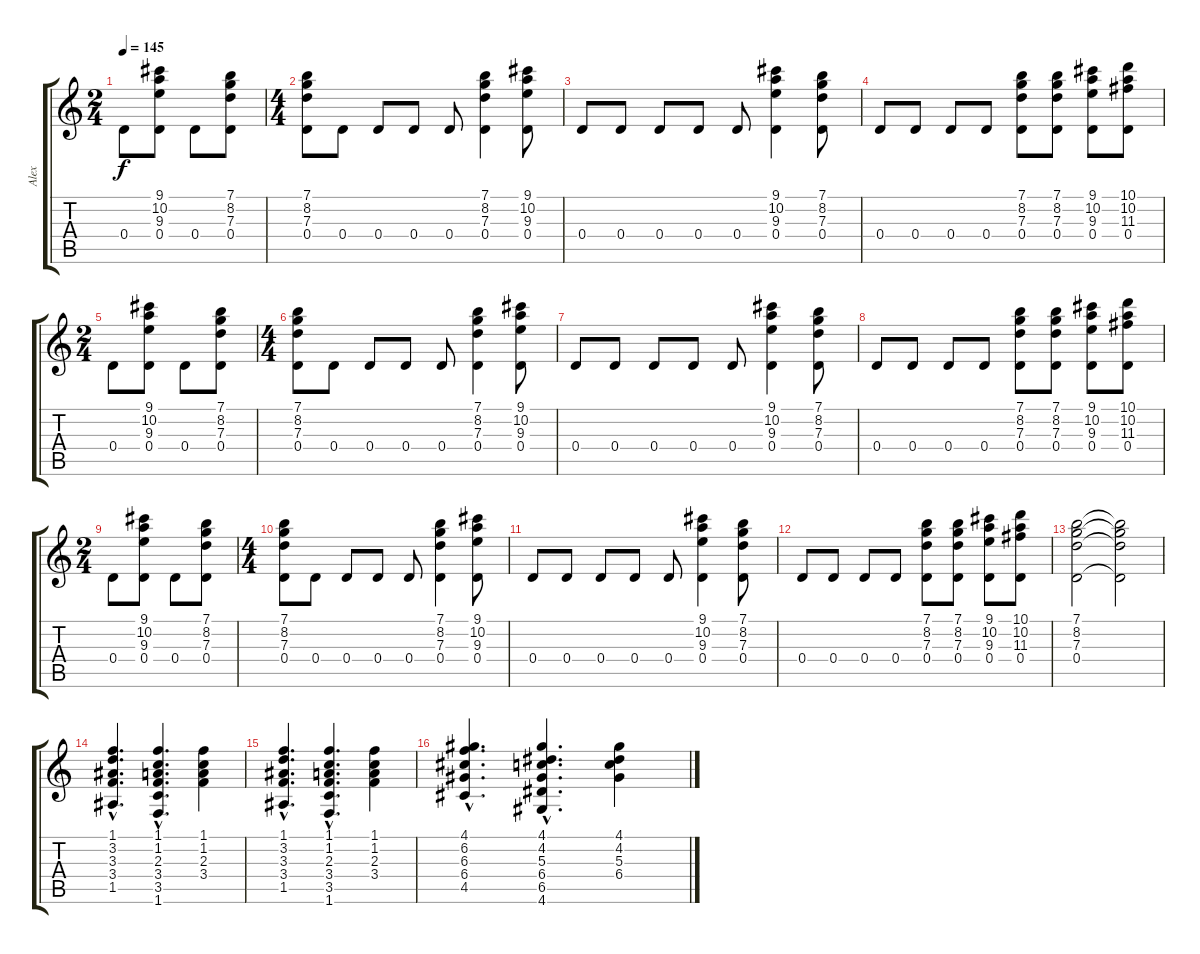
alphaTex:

\track ("Alex" "Alex") {instrument overdrivenguitar}
\staff {score tabs}
\tuning (E4 B3 G3 D3 A2 E2) {hide}
\ts (2 4)
\tempo 145
\clef g2
\ks c
0.4.8{dy f} (9.1 10.2 9.3 0.4).8 0.4.8 (7.1 8.2 7.3 0.4).8 |
\ts (4 4)
(7.1 8.2 7.3 0.4).8{instrument overdrivenguitar} 0.4.8 0.4.8 0.4.8 0.4.8 (7.1 8.2 7.3 0.4).4 (9.1 10.2 9.3 0.4).8 |
0.4.8 0.4.8 0.4.8 0.4.8 0.4.8 (9.1 10.2 9.3 0.4).4 (7.1 8.2 7.3 0.4).8 |
0.4.8 0.4.8 0.4.8 0.4.8 (7.1 8.2 7.3 0.4).8 (7.1 8.2 7.3 0.4).8 (9.1 10.2 9.3 0.4).8 (10.1 10.2 11.3 0.4).8 |
\ts (2 4)
0.4.8 (9.1 10.2 9.3 0.4).8 0.4.8 (7.1 8.2 7.3 0.4).8 |
\ts (4 4)
(7.1 8.2 7.3 0.4).8{instrument overdrivenguitar} 0.4.8 0.4.8 0.4.8 0.4.8 (7.1 8.2 7.3 0.4).4 (9.1 10.2 9.3 0.4).8 |
0.4.8 0.4.8 0.4.8 0.4.8 0.4.8 (9.1 10.2 9.3 0.4).4 (7.1 8.2 7.3 0.4).8 |
0.4.8 0.4.8 0.4.8 0.4.8 (7.1 8.2 7.3 0.4).8 (7.1 8.2 7.3 0.4).8 (9.1 10.2 9.3 0.4).8 (10.1 10.2 11.3 0.4).8 |
\ts (2 4)
0.4.8 (9.1 10.2 9.3 0.4).8 0.4.8 (7.1 8.2 7.3 0.4).8 |
\ts (4 4)
(7.1 8.2 7.3 0.4).8{instrument overdrivenguitar} 0.4.8 0.4.8 0.4.8 0.4.8 (7.1 8.2 7.3 0.4).4 (9.1 10.2 9.3 0.4).8 |
0.4.8 0.4.8 0.4.8 0.4.8 0.4.8 (9.1 10.2 9.3 0.4).4 (7.1 8.2 7.3 0.4).8 |
0.4.8 0.4.8 0.4.8 0.4.8 (7.1 8.2 7.3 0.4).8 (7.1 8.2 7.3 0.4).8 (9.1 10.2 9.3 0.4).8 (10.1 10.2 11.3 0.4).8 |
(7.1 8.2 7.3 0.4).2 (7.1{t} 8.2{t} 7.3{t} 0.4{t}).2 |
(1.1{hac} 3.2{hac} 3.3{hac} 3.4{hac} 1.5{hac}).4{d} (1.1{hac} 1.2{hac} 2.3{hac} 3.4{hac} 3.5{hac} 1.6{hac}).4{d} (1.1 1.2 2.3 3.4).4 |
(1.1{hac} 3.2{hac} 3.3{hac} 3.4{hac} 1.5{hac}).4{d} (1.1{hac} 1.2{hac} 2.3{hac} 3.4{hac} 3.5{hac} 1.6{hac}).4{d} (1.1 1.2 2.3 3.4).4 |
(4.1{hac} 6.2{hac} 6.3{hac} 6.4{hac} 4.5{hac}).4{d} (4.1{hac} 4.2{hac} 5.3{hac} 6.4{hac} 6.5{hac} 4.6{hac}).4{d} (4.1 4.2 5.3 6.4).4
